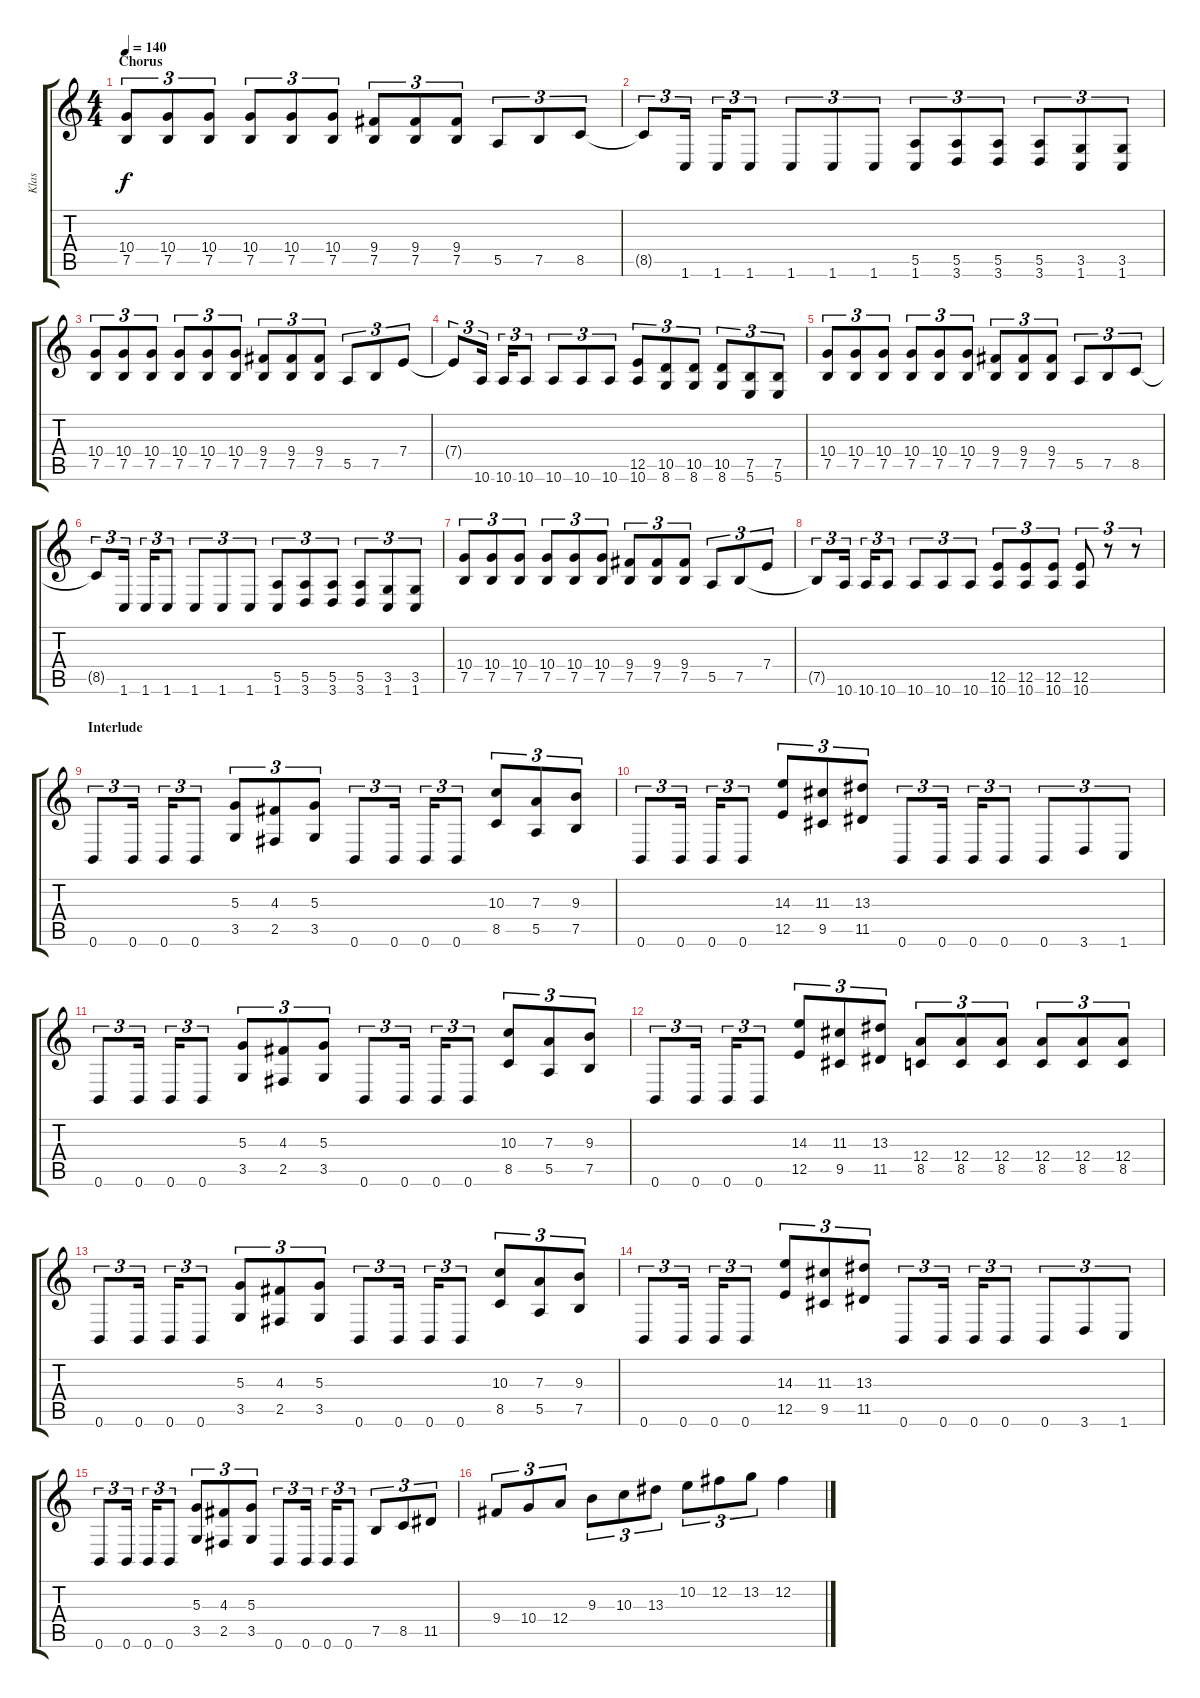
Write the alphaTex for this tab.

\track ("Klas" "Klas") {instrument distortionguitar}
\staff {score tabs}
\tuning (B3 Gb3 D3 A2 E2 B1) {hide}
\ts (4 4)
\section ("" "Chorus")
\tempo 140
\clef g2
\ks c
(10.4 7.5).8{tu (3 2) dy f} (10.4 7.5).8{tu (3 2)} (10.4 7.5).8{tu (3 2)} (10.4 7.5).8{tu (3 2)} (10.4 7.5).8{tu (3 2)} (10.4 7.5).8{tu (3 2)} (9.4 7.5).8{tu (3 2)} (9.4 7.5).8{tu (3 2)} (9.4 7.5).8{tu (3 2)} 5.5.8{tu (3 2)} 7.5.8{tu (3 2)} 8.5.8{tu (3 2)} |
8.5{t}.8{tu (3 2)} 1.6.16{tu (3 2)} 1.6.16{tu (3 2)} 1.6.8{tu (3 2)} 1.6.8{tu (3 2)} 1.6.8{tu (3 2)} 1.6.8{tu (3 2)} (5.5 1.6).8{tu (3 2)} (5.5 3.6).8{tu (3 2)} (5.5 3.6).8{tu (3 2)} (5.5 3.6).8{tu (3 2)} (3.5 1.6).8{tu (3 2)} (3.5 1.6).8{tu (3 2)} |
(10.4 7.5).8{tu (3 2)} (10.4 7.5).8{tu (3 2)} (10.4 7.5).8{tu (3 2)} (10.4 7.5).8{tu (3 2)} (10.4 7.5).8{tu (3 2)} (10.4 7.5).8{tu (3 2)} (9.4 7.5).8{tu (3 2)} (9.4 7.5).8{tu (3 2)} (9.4 7.5).8{tu (3 2)} 5.5.8{tu (3 2)} 7.5.8{tu (3 2)} 7.4.8{tu (3 2)} |
7.4{t}.8{tu (3 2)} 10.6.16{tu (3 2)} 10.6.16{tu (3 2)} 10.6.8{tu (3 2)} 10.6.8{tu (3 2)} 10.6.8{tu (3 2)} 10.6.8{tu (3 2)} (12.5 10.6).8{tu (3 2)} (10.5 8.6).8{tu (3 2)} (10.5 8.6).8{tu (3 2)} (10.5 8.6).8{tu (3 2)} (7.5 5.6).8{tu (3 2)} (7.5 5.6).8{tu (3 2)} |
(10.4 7.5).8{tu (3 2)} (10.4 7.5).8{tu (3 2)} (10.4 7.5).8{tu (3 2)} (10.4 7.5).8{tu (3 2)} (10.4 7.5).8{tu (3 2)} (10.4 7.5).8{tu (3 2)} (9.4 7.5).8{tu (3 2)} (9.4 7.5).8{tu (3 2)} (9.4 7.5).8{tu (3 2)} 5.5.8{tu (3 2)} 7.5.8{tu (3 2)} 8.5.8{tu (3 2)} |
8.5{t}.8{tu (3 2)} 1.6.16{tu (3 2)} 1.6.16{tu (3 2)} 1.6.8{tu (3 2)} 1.6.8{tu (3 2)} 1.6.8{tu (3 2)} 1.6.8{tu (3 2)} (5.5 1.6).8{tu (3 2)} (5.5 3.6).8{tu (3 2)} (5.5 3.6).8{tu (3 2)} (5.5 3.6).8{tu (3 2)} (3.5 1.6).8{tu (3 2)} (3.5 1.6).8{tu (3 2)} |
(10.4 7.5).8{tu (3 2)} (10.4 7.5).8{tu (3 2)} (10.4 7.5).8{tu (3 2)} (10.4 7.5).8{tu (3 2)} (10.4 7.5).8{tu (3 2)} (10.4 7.5).8{tu (3 2)} (9.4 7.5).8{tu (3 2)} (9.4 7.5).8{tu (3 2)} (9.4 7.5).8{tu (3 2)} 5.5.8{tu (3 2)} 7.5.8{tu (3 2)} 7.4.8{tu (3 2)} |
7.5{t}.8{tu (3 2)} 10.6.16{tu (3 2)} 10.6.16{tu (3 2)} 10.6.8{tu (3 2)} 10.6.8{tu (3 2)} 10.6.8{tu (3 2)} 10.6.8{tu (3 2)} (12.5 10.6).8{tu (3 2)} (12.5 10.6).8{tu (3 2)} (12.5 10.6).8{tu (3 2)} (12.5 10.6).8{tu (3 2)} r.8{tu (3 2)} r.8{tu (3 2)} |
\section ("" "Interlude")
0.6.8{tu (3 2)} 0.6.16{tu (3 2)} 0.6.16{tu (3 2)} 0.6.8{tu (3 2)} (5.3 3.5).8{tu (3 2)} (4.3 2.5).8{tu (3 2)} (5.3 3.5).8{tu (3 2)} 0.6.8{tu (3 2)} 0.6.16{tu (3 2)} 0.6.16{tu (3 2)} 0.6.8{tu (3 2)} (10.3 8.5).8{tu (3 2)} (7.3 5.5).8{tu (3 2)} (9.3 7.5).8{tu (3 2)} |
0.6.8{tu (3 2)} 0.6.16{tu (3 2)} 0.6.16{tu (3 2)} 0.6.8{tu (3 2)} (14.3 12.5).8{tu (3 2)} (11.3 9.5).8{tu (3 2)} (13.3 11.5).8{tu (3 2)} 0.6.8{tu (3 2)} 0.6.16{tu (3 2)} 0.6.16{tu (3 2)} 0.6.8{tu (3 2)} 0.6.8{tu (3 2)} 3.6.8{tu (3 2)} 1.6.8{tu (3 2)} |
0.6.8{tu (3 2)} 0.6.16{tu (3 2)} 0.6.16{tu (3 2)} 0.6.8{tu (3 2)} (5.3 3.5).8{tu (3 2)} (4.3 2.5).8{tu (3 2)} (5.3 3.5).8{tu (3 2)} 0.6.8{tu (3 2)} 0.6.16{tu (3 2)} 0.6.16{tu (3 2)} 0.6.8{tu (3 2)} (10.3 8.5).8{tu (3 2)} (7.3 5.5).8{tu (3 2)} (9.3 7.5).8{tu (3 2)} |
0.6.8{tu (3 2)} 0.6.16{tu (3 2)} 0.6.16{tu (3 2)} 0.6.8{tu (3 2)} (14.3 12.5).8{tu (3 2)} (11.3 9.5).8{tu (3 2)} (13.3 11.5).8{tu (3 2)} (12.4 8.5).8{tu (3 2)} (12.4 8.5).8{tu (3 2)} (12.4 8.5).8{tu (3 2)} (12.4 8.5).8{tu (3 2)} (12.4 8.5).8{tu (3 2)} (12.4 8.5).8{tu (3 2)} |
0.6.8{tu (3 2)} 0.6.16{tu (3 2)} 0.6.16{tu (3 2)} 0.6.8{tu (3 2)} (5.3 3.5).8{tu (3 2)} (4.3 2.5).8{tu (3 2)} (5.3 3.5).8{tu (3 2)} 0.6.8{tu (3 2)} 0.6.16{tu (3 2)} 0.6.16{tu (3 2)} 0.6.8{tu (3 2)} (10.3 8.5).8{tu (3 2)} (7.3 5.5).8{tu (3 2)} (9.3 7.5).8{tu (3 2)} |
0.6.8{tu (3 2)} 0.6.16{tu (3 2)} 0.6.16{tu (3 2)} 0.6.8{tu (3 2)} (14.3 12.5).8{tu (3 2)} (11.3 9.5).8{tu (3 2)} (13.3 11.5).8{tu (3 2)} 0.6.8{tu (3 2)} 0.6.16{tu (3 2)} 0.6.16{tu (3 2)} 0.6.8{tu (3 2)} 0.6.8{tu (3 2)} 3.6.8{tu (3 2)} 1.6.8{tu (3 2)} |
0.6.8{tu (3 2)} 0.6.16{tu (3 2)} 0.6.16{tu (3 2)} 0.6.8{tu (3 2)} (5.3 3.5).8{tu (3 2)} (4.3 2.5).8{tu (3 2)} (5.3 3.5).8{tu (3 2)} 0.6.8{tu (3 2)} 0.6.16{tu (3 2)} 0.6.16{tu (3 2)} 0.6.8{tu (3 2)} 7.5.8{tu (3 2)} 8.5.8{tu (3 2)} 11.5.8{tu (3 2)} |
9.4.8{tu (3 2)} 10.4.8{tu (3 2)} 12.4.8{tu (3 2)} 9.3.8{tu (3 2)} 10.3.8{tu (3 2)} 13.3.8{tu (3 2)} 10.2.8{tu (3 2)} 12.2.8{tu (3 2)} 13.2.8{tu (3 2)} 12.2.4
